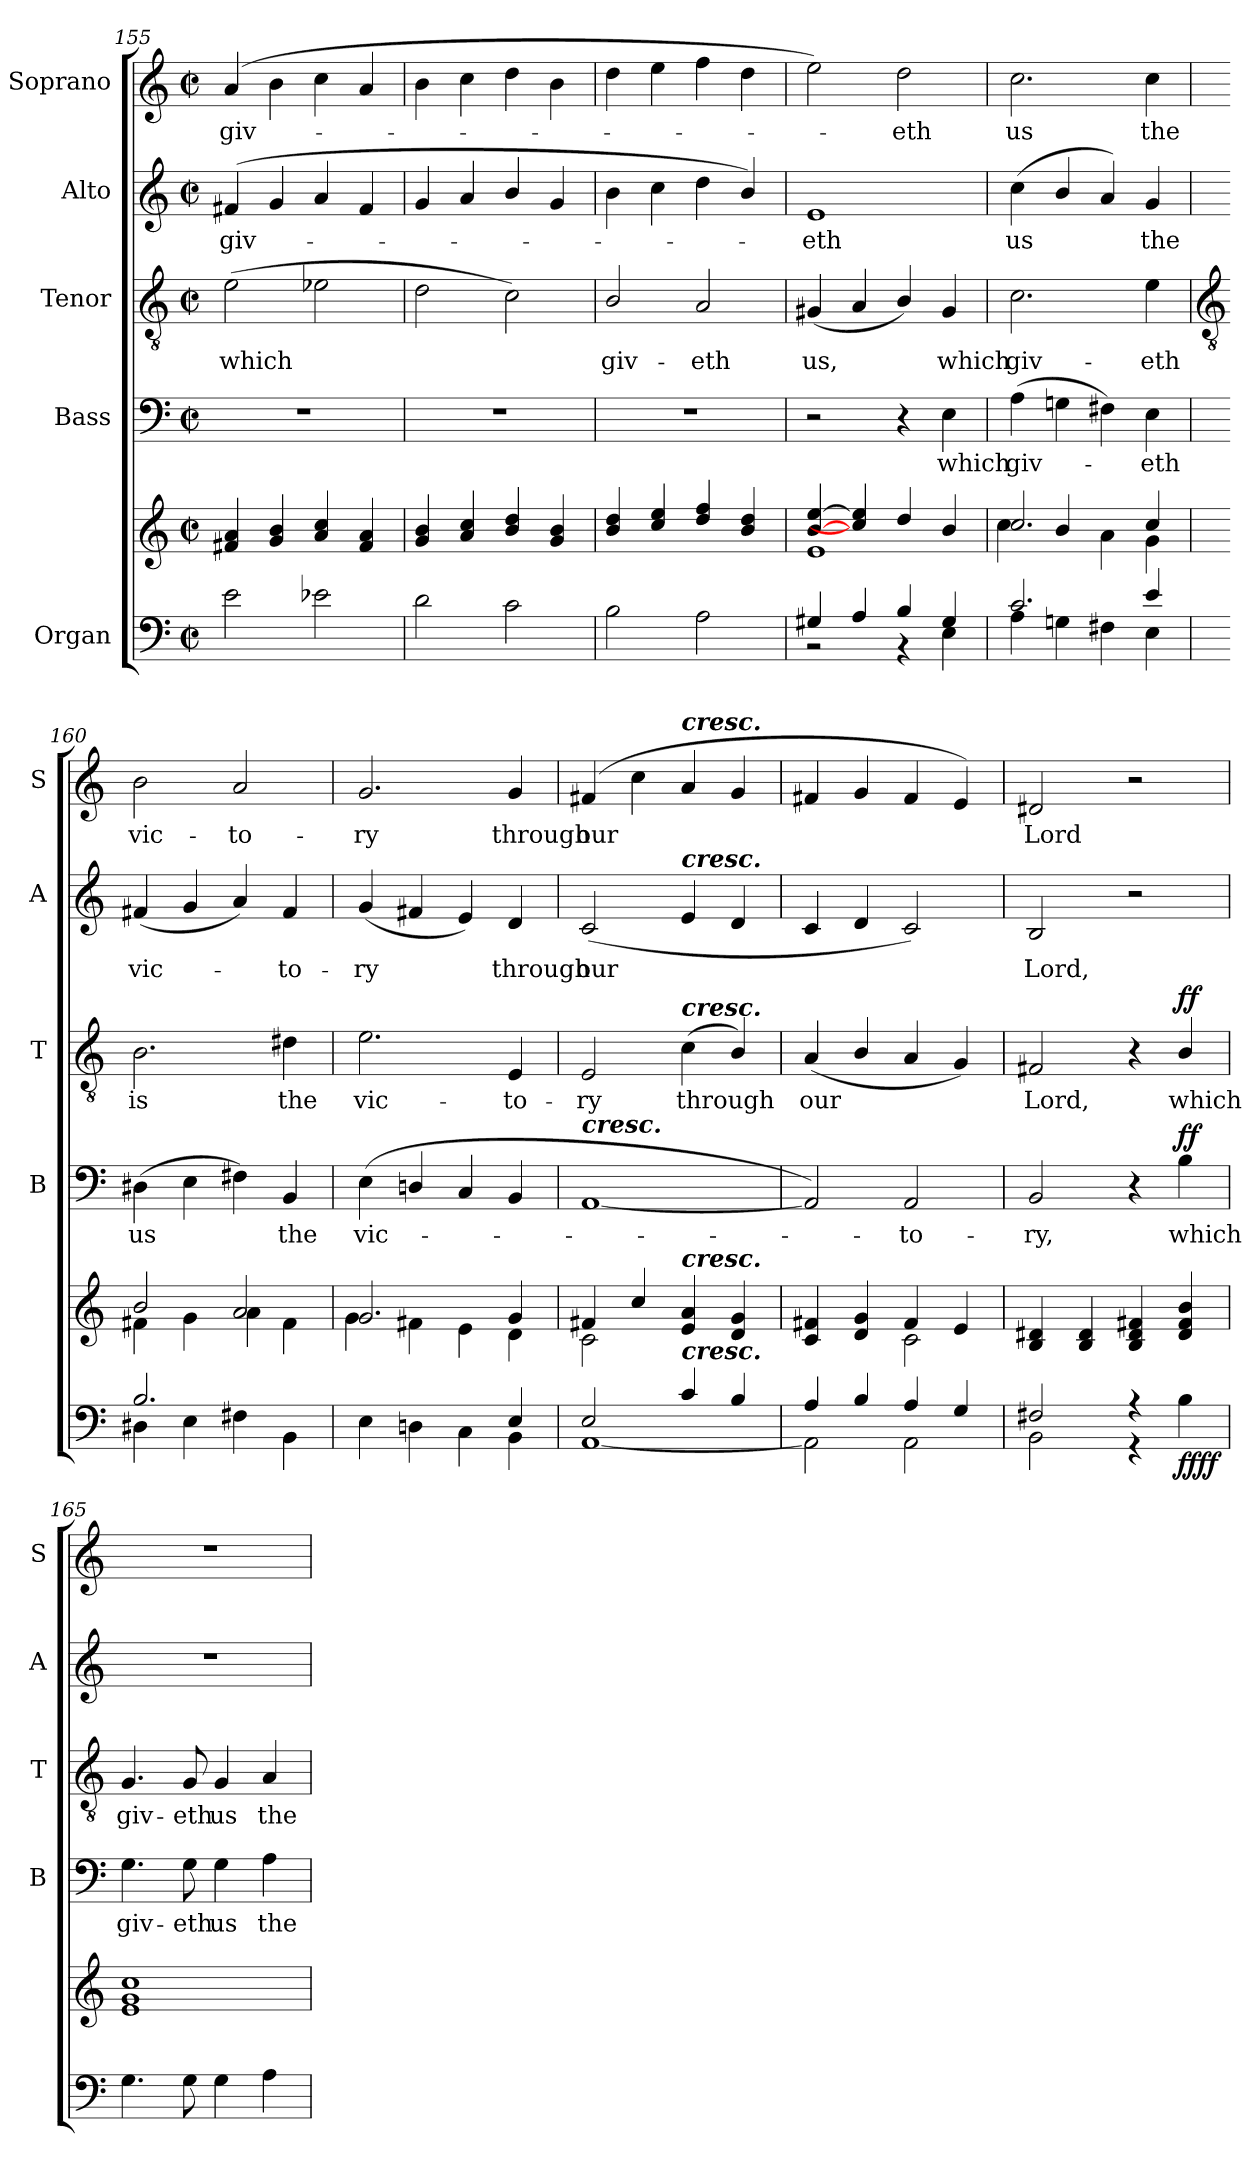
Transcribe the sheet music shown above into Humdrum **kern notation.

**kern	**kern	**dynam	**kern	**text	**dynam	**kern	**text	**dynam	**kern	**text	**kern	**text
*part5	*part5	*part5	*part4	*part4	*part4	*part3	*part3	*part3	*part2	*part2	*part1	*part1
*staff6	*staff5	*staff5/6	*staff4	*staff4	*staff4	*staff3	*staff3	*staff3	*staff2	*staff2	*staff1	*staff1
*I"Organ	*	*	*I"Bass	*	*	*I"Tenor	*	*	*I"Alto	*	*I"Soprano	*
*	*	*	*I'B	*	*	*I'T	*	*	*I'A	*	*I'S	*
*clefF4	*clefG2	*	*clefF4	*	*	*clefGv2	*	*	*clefG2	*	*clefG2	*
*k[]	*k[]	*	*k[]	*	*	*k[]	*	*	*k[]	*	*k[]	*
*C:	*C:	*	*C:	*	*	*C:	*	*	*C:	*	*C:	*
*M2/2	*M2/2	*	*M2/2	*	*	*M2/2	*	*	*M2/2	*	*M2/2	*
*met(c|)	*met(c|)	*	*met(c|)	*	*	*met(c|)	*	*	*met(c|)	*	*met(c|)	*
=155	=155	=155	=155	=155	=155	=155	=155	=155	=155	=155	=155	=155
*^	*^	*	*	*	*	*	*	*	*	*	*	*
!	!	!	!	!	!	!	!	!	!LO:LY:b	!	!	!LO:LY:b	!	!LO:LY:b
1ryy	2e\	4f#X 4a	1ryy	.	1r	.	.	(>2e	which	.	(<4f#X	giv-	(>4a	giv-
.	.	4g 4b	.	.	.	.	.	.	.	.	4g	.	4b	.
.	2e-X\	4a 4cc	.	.	.	.	.	2e-X	.	.	4a	.	4cc	.
.	.	4f# 4a	.	.	.	.	.	.	.	.	4f#	.	4a	.
=156	=156	=156	=156	=156	=156	=156	=156	=156	=156	=156	=156	=156	=156	=156
1ryy	2d\	4g 4b	1ryy	.	1r	.	.	2d	.	.	4g	.	4b	.
.	.	4a 4cc	.	.	.	.	.	.	.	.	4a	.	4cc	.
.	2c\	4b 4dd	.	.	.	.	.	2c)	.	.	4b/	.	4dd	.
.	.	4g 4b	.	.	.	.	.	.	.	.	4g	.	4b	.
=157	=157	=157	=157	=157	=157	=157	=157	=157	=157	=157	=157	=157	=157	=157
!	!	!	!	!	!	!	!	!	!LO:LY:b	!	!	!	!	!
1ryy	2B\	4b 4dd	1ryy	.	1r	.	.	2B/	giv-	.	4b	.	4dd	.
.	.	4cc 4ee	.	.	.	.	.	.	.	.	4cc	.	4ee	.
!	!	!	!	!	!	!	!	!	!LO:LY:b	!	!	!	!	!
.	2A\	4dd 4ff	.	.	.	.	.	2A	-eth	.	4dd	.	4ff	.
.	.	4b 4dd	.	.	.	.	.	.	.	.	4b/)	.	4dd	.
=158	=158	=158	=158	=158	=158	=158	=158	=158	=158	=158	=158	=158	=158	=158
!	!	!	!	!	!	!	!	!	!LO:LY:b	!	!	!LO:LY:b	!	!
4G#X/	2r	[4b/ [4ee/	1e\	.	2r	.	.	(<4G#X	us,	.	1e	eth	2ee)	.
4A/	.	4cc/] 4ee/]	.	.	.	.	.	4A	.	.	.	.	.	.
!	!	!	!	!	!	!	!	!	!	!	!	!	!	!LO:LY:b
4B/	4r	4dd/	.	.	4r	.	.	4B/)	.	.	.	.	2dd	eth
!	!	!	!	!	!	!LO:LY:b	!	!	!LO:LY:b	!	!	!	!	!
4G#/	4E\	4b/	.	.	4E	which	.	4G#	which	.	.	.	.	.
=159	=159	=159	=159	=159	=159	=159	=159	=159	=159	=159	=159	=159	=159	=159
!	!	!	!	!	!	!LO:LY:b	!	!	!LO:LY:b	!	!	!LO:LY:b	!	!LO:LY:b
2.c/	4A\	2.cc/	4cc\	.	(>4A	giv-	.	2.c	giv-	.	(<4cc	us	2.cc	us
.	4Gn\	.	4b/	.	4Gn	.	.	.	.	.	4b/	.	.	.
.	4F#X\	.	4a\	.	4F#X)	.	.	.	.	.	4a)	.	.	.
!	!	!	!	!	!	!LO:LY:b	!	!	!LO:LY:b	!	!	!LO:LY:b	!	!LO:LY:b
4e/	4E\	4cc/	4g\	.	4E	eth	.	4e	-eth	.	4g	the	4cc	the
!!LO:LB:g=z
=160	=160	=160	=160	=160	=160	=160	=160	=160	=160	=160	=160	=160	=160	=160
*	*	*	*	*	*	*	*	*clefGv2	*	*	*	*	*	*
!	!	!	!	!	!	!LO:LY:b	!	!	!LO:LY:b	!	!	!LO:LY:b	!	!LO:LY:b
2.B/	4D#X\	2b/	4f#X\	.	(>4D#X	us	.	2.B	is	.	(<4f#X	vic-	2b	vic-
.	4E\	.	4g\	.	4E	.	.	.	.	.	4g	.	.	.
!	!	!	!	!	!	!	!	!	!	!	!	!	!	!LO:LY:b
.	4F#X\	2a	4a\	.	4F#X)	.	.	.	.	.	4a)	.	2a	-to-
!	!	!	!	!	!	!LO:LY:b	!	!	!LO:LY:b	!	!	!LO:LY:b	!	!
4ryy	4BB\	.	4f#\	.	4BB	the	.	4d#X	the	.	4f#	to-	.	.
=161	=161	=161	=161	=161	=161	=161	=161	=161	=161	=161	=161	=161	=161	=161
!	!	!	!	!	!	!LO:LY:b	!	!	!LO:LY:b	!	!	!LO:LY:b	!	!LO:LY:b
2.ryy	4E\	2.g	4g\	.	(<4E	vic-	.	2.e	vic-	.	(<4g	-ry	2.g	-ry
.	4Dn\	.	4f#X\	.	4Dn/	.	.	.	.	.	4f#X	.	.	.
.	4C\	.	4e\	.	4C	.	.	.	.	.	4e)	.	.	.
!	!	!	!	!	!	!	!	!	!LO:LY:b	!	!	!LO:LY:b	!	!LO:LY:b
4E/	4BB\	4g	4d\	.	4BB	.	.	4E	-to-	.	4d	through	4g	through
=162	=162	=162	=162	=162	=162	=162	=162	=162	=162	=162	=162	=162	=162	=162
!	!	!	!	!	!LO:TX:a:Bi:t=cresc.	!	!	!	!	!	!	!	!	!
!	!	!	!	!	!	!	!	!	!LO:LY:b	!	!	!LO:LY:b	!	!LO:LY:b
2E/	[1AA\	4f#X	2c\	.	[1AA	.	.	2E	-ry	.	(<2c	our	(<4f#X	our
.	.	4cc/	.	.	.	.	.	.	.	.	.	.	4cc	.
!	!	!	!	!	!	!	!	!	!	!	!	!	!LO:TX:a:Bi:t=cresc.	!
!	!	!	!	!	!	!	!	!	!	!	!LO:TX:a:Bi:t=cresc.	!	!	!
!	!	!	!	!	!	!	!	!LO:TX:a:Bi:t=cresc.	!	!	!	!	!	!
!	!	!LO:TX:a:Bi:t=cresc.	!	!	!	!	!	!	!	!	!	!	!	!
!LO:TX:a:Bi:t=cresc.	!	!	!	!	!	!	!	!	!	!	!	!	!	!
!	!	!	!	!	!	!	!	!	!LO:LY:b	!	!	!	!	!
4c/	.	4e 4a	2ryy	.	.	.	.	(<4c	through	.	4e	.	4a	.
4B/	.	4d 4g	.	.	.	.	.	4B/)	.	.	4d	.	4g	.
=163	=163	=163	=163	=163	=163	=163	=163	=163	=163	=163	=163	=163	=163	=163
!	!	!	!	!	!	!	!	!	!LO:LY:b	!	!	!	!	!
4A/	2AA\]	4c 4f#X	2ryy	.	2AA])	.	.	(<4A	our	.	4c	.	4f#X	.
4B/	.	4d 4g	.	.	.	.	.	4B/	.	.	4d	.	4g	.
!	!	!	!	!	!	!LO:LY:b	!	!	!	!	!	!	!	!
4A/	2AA\	4f#	2c\	.	2AA	to-	.	4A	.	.	2c)	.	4f#	.
4G/	.	4e	.	.	.	.	.	4G)	.	.	.	.	4e)	.
=164	=164	=164	=164	=164	=164	=164	=164	=164	=164	=164	=164	=164	=164	=164
!	!	!	!	!	!	!LO:LY:b	!	!	!LO:LY:b	!	!	!LO:LY:b	!	!LO:LY:b
2F#X/	2BB\	4B 4d#X	1ryy	.	2BB	-ry,	.	2F#X	Lord,	.	2B	Lord,	2d#X	Lord
.	.	4B 4d#	.	.	.	.	.	.	.	.	.	.	.	.
4r	4r	4B 4d# 4f#X	.	.	4r	.	.	4r	.	.	2r	.	2r	.
!	!	!	!	!LO:DY:b=2	!	!LO:LY:b	!	!	!LO:LY:b	!	!	!	!	!
!	!	!	!	!LO:DY:n=1:b	!	!	!LO:DY:b	!	!	!LO:DY:b	!	!	!	!
4ryy	4B\	4d# 4f# 4b	.	ff ff	4B	which	ff	4B/	which	ff	.	.	.	.
=165	=165	=165	=165	=165	=165	=165	=165	=165	=165	=165	=165	=165	=165	=165
!	!	!	!	!	!	!LO:LY:b	!	!	!LO:LY:b	!	!	!	!	!
1ryy	4.G\	1e 1g 1cc	1ryy	.	4.G	giv-	.	4.G	giv-	.	1r	.	1r	.
!	!	!	!	!	!	!LO:LY:b	!	!	!LO:LY:b	!	!	!	!	!
.	8G\	.	.	.	8G	-eth	.	8G	-eth	.	.	.	.	.
!	!	!	!	!	!	!LO:LY:b	!	!	!LO:LY:b	!	!	!	!	!
.	4G\	.	.	.	4G	us	.	4G	us	.	.	.	.	.
!	!	!	!	!	!	!LO:LY:b	!	!	!LO:LY:b	!	!	!	!	!
.	4A\	.	.	.	4A	the	.	4A	the	.	.	.	.	.
*v	*v	*	*	*	*	*	*	*	*	*	*	*	*	*
*	*v	*v	*	*	*	*	*	*	*	*	*	*	*
=	=	=	=	=	=	=	=	=	=	=	=	=
*-	*-	*-	*-	*-	*-	*-	*-	*-	*-	*-	*-	*-
